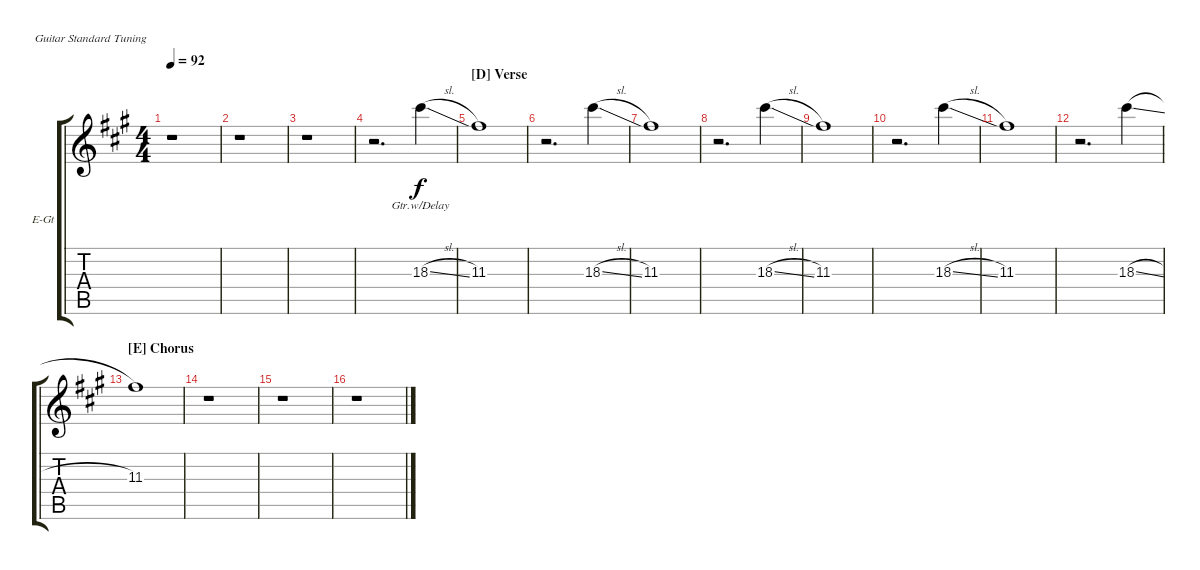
\defaultSystemsLayout 4
\bracketExtendMode groupsimilarinstruments
\firstSystemTrackNameOrientation horizontal
\otherSystemsTrackNameOrientation horizontal
\track ("Jamie Cook (Guitar OverDub)" "E-Gt") {instrument overdrivenguitar}
\staff {score tabs}
\tuning (E4 B3 G3 D3 A2 E2)
\ts (4 4)
\tempo 92
\clef g2
\ks a
r.1{dy f} |
r.1 |
r.1 |
r.2{d} 18.3{sl}.4{lyrics (0 "Gtr.w/Delay") lyrics (1 "") lyrics (2 "") lyrics (3 "") lyrics (4 "")} |
\section ("D" "Verse")
11.3.1 |
r.2{d} 18.3{sl}.4 |
11.3.1 |
r.2{d} 18.3{sl}.4 |
11.3.1 |
r.2{d} 18.3{sl}.4 |
11.3.1 |
r.2{d} 18.3{sl}.4 |
\section ("E" "Chorus")
11.3.1 |
r.1 |
r.1 |
r.1
